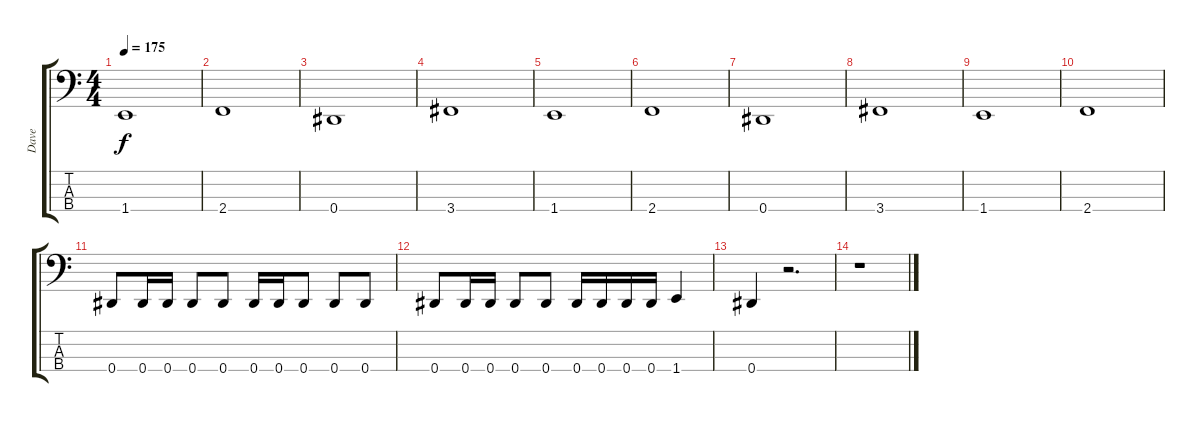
\track ("Dave" "Dave") {instrument electricbasspick}
\staff {score tabs}
\tuning (Gb2 Db2 Ab1 Eb1) {hide}
\ts (4 4)
\tempo 175
\clef f4
\ks c
1.4.1{dy f} |
2.4.1 |
0.4.1 |
3.4.1 |
1.4.1 |
2.4.1 |
0.4.1 |
3.4.1 |
1.4.1 |
2.4.1 |
0.4.8 0.4.16 0.4.16 0.4.8 0.4.8 0.4.16 0.4.16 0.4.8 0.4.8 0.4.8 |
0.4.8 0.4.16 0.4.16 0.4.8 0.4.8 0.4.16 0.4.16 0.4.16 0.4.16 1.4.4 |
0.4.4 r.2{d} |
r.1
